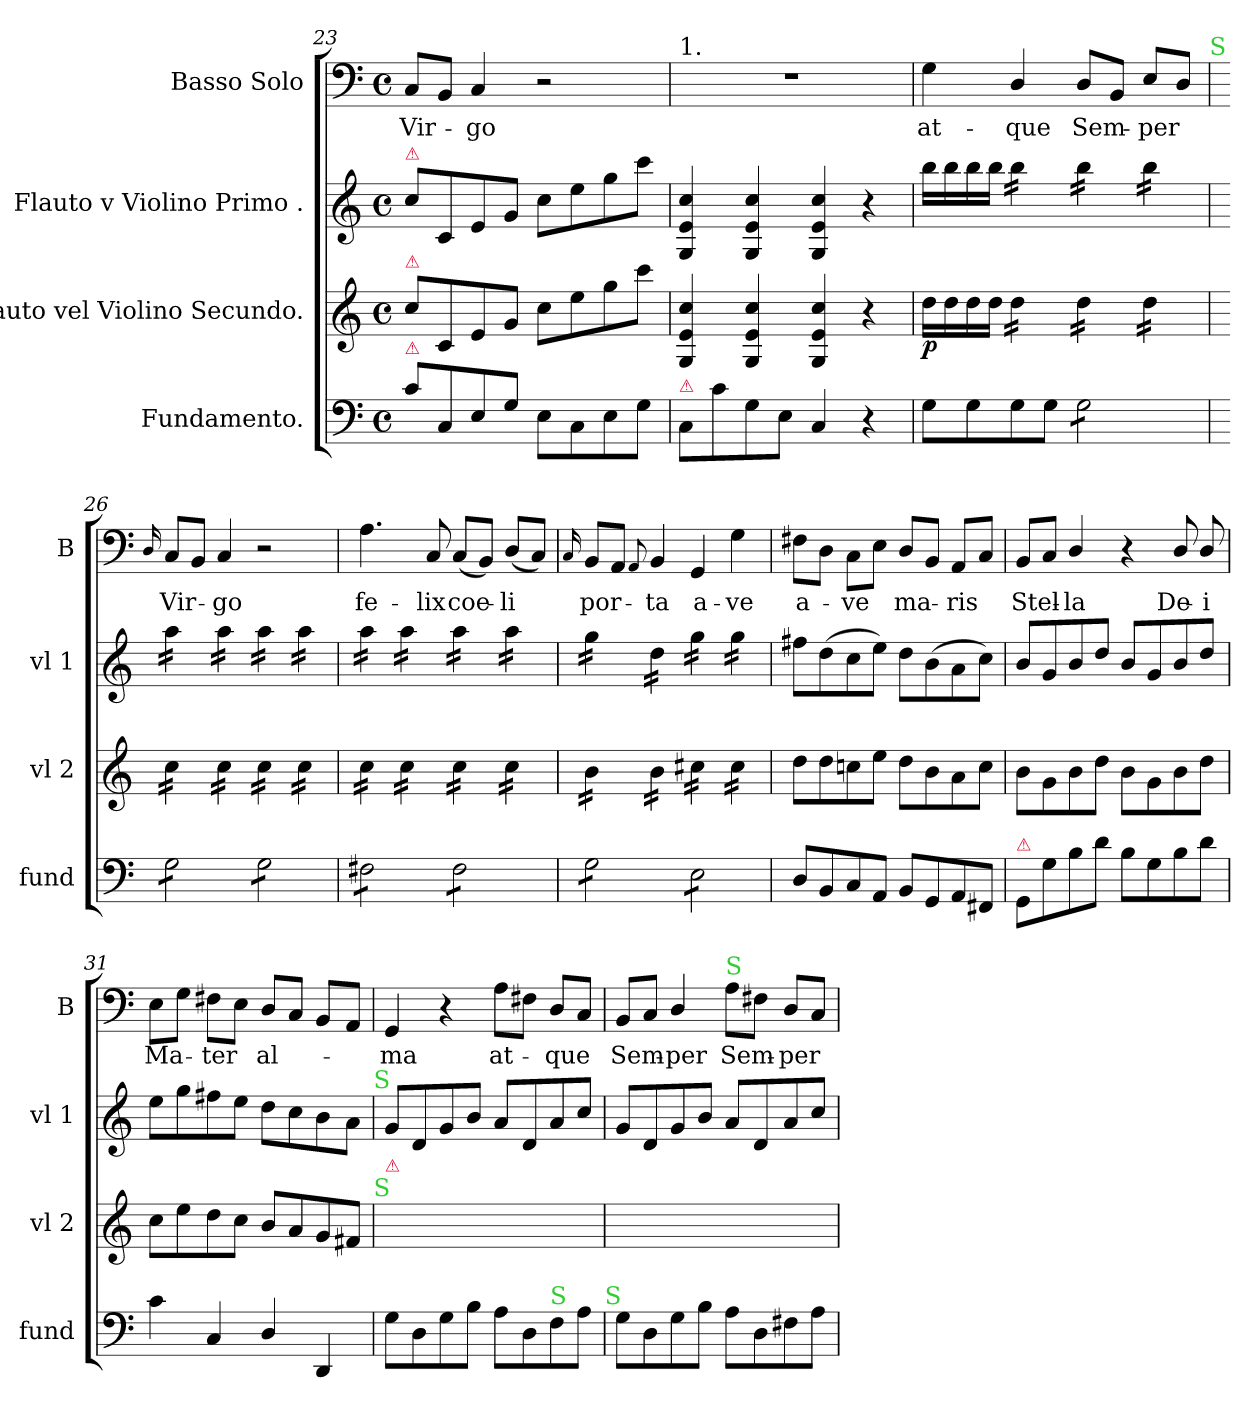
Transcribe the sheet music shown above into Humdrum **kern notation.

**kern	**kern	**dynam	**kern	**kern	**text
*part4	*part3	*part3	*part2	*part1	*part1
*staff4	*staff3	*staff3	*staff2	*staff1	*staff1
*I"Fundamento.	*I"Flauto vel Violino Secundo.	*	*I"Flauto v Violino Primo .	*I"Basso Solo	*
*I'fund	*I'vl 2	*	*I'vl 1	*I'B	*
*clefF4	*clefG2	*	*clefG2	*clefF4	*
*k[]	*k[]	*	*k[]	*k[]	*
*M4/4	*M4/4	*	*M4/4	*M4/4	*
*met(c)	*met(c)	*	*met(c)	*met(c)	*
=23	=23	=23	=23	=23	=23
!	!	!	!LO:TX:a:color=crimson:t=⚠	!	!
!	!LO:TX:a:color=crimson:t=⚠	!	!	!	!
!LO:TX:a:color=crimson:t=⚠	!	!	!	!	!
!	!	!LO:DY:b	!	!	!
8c\L	8cc\L	f&colon;	8cc\L	8C/L	Vir-
8C/	8c/	.	8c/	8BB/J	.
8E/	8e/	.	8e/	4C/	-go
8G/J	8g/J	.	8g/J	.	.
8E\L	8cc\L	.	8cc\L	2r	.
8C\	8ee\	.	8ee\	.	.
8E\	8gg\	.	8gg\	.	.
8G\J	8ccc\J	.	8ccc\J	.	.
=24	=24	=24	=24	=24	=24
!	!	!	!	!LO:TX:a:t=1.	!
!LO:TX:a:color=crimson:t=⚠	!	!	!	!	!
8C/L	4G/ 4e/ 4cc/	.	4G/ 4e/ 4cc/	1r	.
8c\	.	.	.	.	.
8G\	4G/ 4e/ 4cc/	.	4G/ 4e/ 4cc/	.	.
8E\J	.	.	.	.	.
4C/	4G/ 4e/ 4cc/	.	4G/ 4e/ 4cc/	.	.
4r	4r	.	4r	.	.
=25	=25	=25	=25	=25	=25
!	!	!LO:DY:b	!	!	!
8G\L	16dd\LL	p	16bb\LL	4G\	at-
.	16dd\	.	16bb\	.	.
8G\	16dd\	.	16bb\	.	.
.	16dd\JJ	.	16bb\JJ	.	.
*	*tremolo	*	*	*	*
*	*	*	*tremolo	*	*
8G\	16dd\LL	.	16bb\LL	4D/	-que
.	16dd\	.	16bb\	.	.
8G\J	16dd\	.	16bb\	.	.
.	16dd\JJ	.	16bb\JJ	.	.
*tremolo	*	*	*	*	*
8G\L	16dd\LL	.	16bb\LL	8D/L	Sem-
.	16dd\	.	16bb\	.	.
8G\	16dd\	.	16bb\	8BB/J	.
.	16dd\JJ	.	16bb\JJ	.	.
8G\	16dd\LL	.	16bb\LL	8E/L	-per
.	16dd\	.	16bb\	.	.
8G\J	16dd\	.	16bb\	8D/J	.
.	16dd\JJ	.	16bb\JJ	.	.
!	!	!	!	!LO:TX:a:color=limegreen:t=S	!
=26	=26	=26	=26	=26	=26
.	.	.	.	16qqD/	.
8G\L	16cc\LL	.	16aa\LL	8C/L	Vir-
.	16cc\	.	16aa\	.	.
8G\	16cc\	.	16aa\	8BB/J	.
.	16cc\JJ	.	16aa\JJ	.	.
8G\	16cc\LL	.	16aa\LL	4C/	-go
.	16cc\	.	16aa\	.	.
8G\J	16cc\	.	16aa\	.	.
.	16cc\JJ	.	16aa\JJ	.	.
8G\L	16cc\LL	.	16aa\LL	2r	.
.	16cc\	.	16aa\	.	.
8G\	16cc\	.	16aa\	.	.
.	16cc\JJ	.	16aa\JJ	.	.
8G\	16cc\LL	.	16aa\LL	.	.
.	16cc\	.	16aa\	.	.
8G\J	16cc\	.	16aa\	.	.
.	16cc\JJ	.	16aa\JJ	.	.
=27	=27	=27	=27	=27	=27
8F#X\L	16cc\LL	.	16aa\LL	4.A\	fe-
.	16cc\	.	16aa\	.	.
8F#X\	16cc\	.	16aa\	.	.
.	16cc\JJ	.	16aa\JJ	.	.
8F#X\	16cc\LL	.	16aa\LL	.	.
.	16cc\	.	16aa\	.	.
8F#X\J	16cc\	.	16aa\	8C/	-lix
.	16cc\JJ	.	16aa\JJ	.	.
8F#\L	16cc\LL	.	16aa\LL	(8C/L	coe-
.	16cc\	.	16aa\	.	.
8F#\	16cc\	.	16aa\	8BB/J)	.
.	16cc\JJ	.	16aa\JJ	.	.
8F#\	16cc\LL	.	16aa\LL	(8D/L	-li
.	16cc\	.	16aa\	.	.
8F#\J	16cc\	.	16aa\	8C/J)	.
.	16cc\JJ	.	16aa\JJ	.	.
=28	=28	=28	=28	=28	=28
.	.	.	.	16qqC/	.
8G\L	16b\LL	.	16gg\LL	8BB/L	por-
.	16b\	.	16gg\	.	.
8G\	16b\	.	16gg\	8AA/J	.
.	16b\JJ	.	16gg\JJ	.	.
.	.	.	.	8qqAA/	.
8G\	16b\LL	.	16dd\LL	4BB/	-ta
.	16b\	.	16dd\	.	.
8G\J	16b\	.	16dd\	.	.
.	16b\JJ	.	16dd\JJ	.	.
8E\L	16cc#X\LL	.	16gg\LL	4GG/	a-
.	16cc#X\	.	16gg\	.	.
8E\	16cc#X\	.	16gg\	.	.
.	16cc#X\JJ	.	16gg\JJ	.	.
8E\	16cc#\LL	.	16gg\LL	4G\	-ve
.	16cc#\	.	16gg\	.	.
8E\J	16cc#\	.	16gg\	.	.
*Xtremolo	*	*	*	*	*
.	16cc#\JJ	.	16gg\JJ	.	.
*	*	*	*Xtremolo	*	*
*	*Xtremolo	*	*	*	*
=29	=29	=29	=29	=29	=29
8D/L	8dd\L	.	8ff#X\L	8F#X\L	a-
8BB/	8dd\	.	(8dd\	8D\J	.
8C/	8ccn\	.	8cc\	8C\L	-ve
8AA/J	8ee\J	.	8ee\J)	8E\J	.
8BB/L	8dd\L	.	8dd\L	8D/L	ma-
8GG/	8b\	.	(8b\	8BB/J	.
8AA/	8a\	.	8a\	8AA/L	-ris
8FF#X/J	8cc\J	.	8cc\J)	8C/J	.
=30	=30	=30	=30	=30	=30
!LO:TX:a:color=crimson:t=⚠	!	!	!	!	!
8GG/L	8b\L	.	8b/L	8BB/L	Stel-
8G\	8g\	.	8g/	8C/J	.
8B\	8b\	.	8b/	4D/	-la
8d\J	8dd\J	.	8dd/J	.	.
8B\L	8b\L	.	8b/L	4r	.
8G\	8g\	.	8g/	.	.
8B\	8b\	.	8b/	8D/	De-
8d\J	8dd\J	.	8dd/J	8D/	-i
=31	=31	=31	=31	=31	=31
4c\	8cc\L	.	8ee\L	8E\L	Ma-
.	8ee\	.	8gg\	8G\J	.
4C/	8dd\	.	8ff#X\	8F#X\L	-ter
.	8cc\J	.	8ee\J	8E\J	.
4D/	8b/L	.	8dd\L	8D/L	al-
.	8a/	.	8cc\	8C/J	.
4DD/	8g/	.	8b\	8BB/L	.
.	8f#X/J	.	8a\J	8AA/J	.
!	!	!	!LO:TX:a:color=limegreen:t=S	!	!
!	!LO:TX:a:color=limegreen:t=S	!	!	!	!
=32	=32	=32	=32	=32	=32
!	!LO:TX:a:color=crimson:t=⚠	!	!	!	!
8G\L	1ryy	.	8g/L	4GG/	-ma
8D\	.	.	8d/	.	.
8G\	.	.	8g/	4r	.
8B\J	.	.	8b/J	.	.
8A\L	.	.	8a/L	8A\L	at-
8D\	.	.	8d/	8F#X\J	.
!LO:TX:a:color=limegreen:t=S	!	!	!	!	!
8F\	.	.	8a/	8D/L	-que
8A\J	.	.	8cc/J	8C/J	.
!LO:TX:a:color=limegreen:t=S	!	!	!	!	!
=33	=33	=33	=33	=33	=33
8G\L	1ryy	.	8g/L	8BB/L	Sem-
8D\	.	.	8d/	8C/J	.
8G\	.	.	8g/	4D/	-per
8B\J	.	.	8b/J	.	.
!	!	!	!	!LO:TX:a:color=limegreen:t=S	!
8A\L	.	.	8a/L	8A\L	Sem-
8D\	.	.	8d/	8F#X\J	.
8F#X\	.	.	8a/	8D/L	-per
8A\J	.	.	8cc/J	8C/J	.
=	=	=	=	=	=
*-	*-	*-	*-	*-	*-
